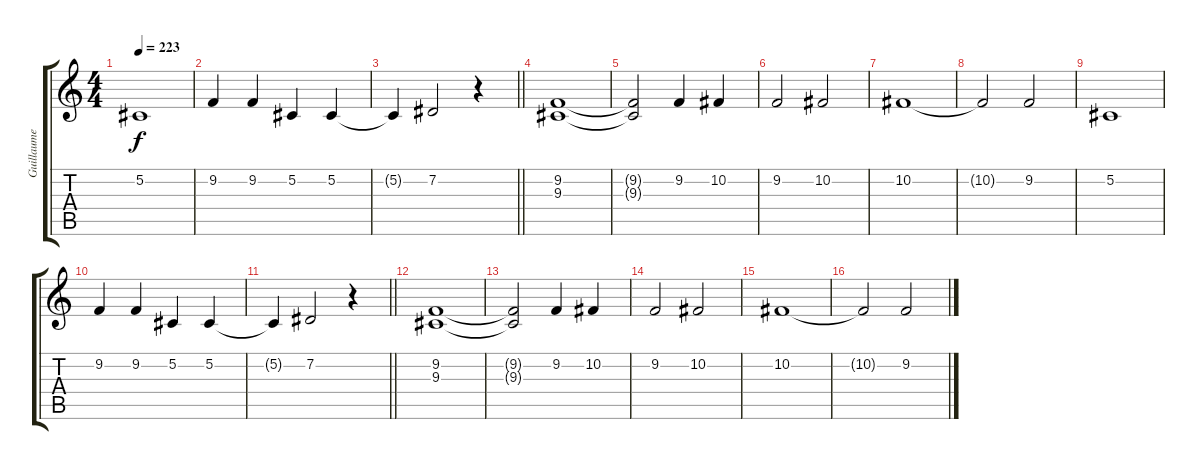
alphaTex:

\track ("Guillaume Lead" "Guillaume ") {instrument bassoon}
\staff {score tabs}
\tuning (Db4 Ab3 E3 B2 Gb2 B1) {hide}
\ts (4 4)
\tempo 223
\clef g2
\ks c
5.2.1{dy f} |
9.2.4 9.2.4 5.2.4 5.2.4 |
\barLineRight lightlight
5.2{t}.4 7.2.2 r.4 |
(9.2 9.3).1 |
(9.2{t} 9.3{t}).2 9.2.4 10.2.4 |
9.2.2 10.2.2 |
10.2.1 |
10.2{t}.2 9.2.2 |
5.2.1 |
9.2.4 9.2.4 5.2.4 5.2.4 |
\barLineRight lightlight
5.2{t}.4 7.2.2 r.4 |
(9.2 9.3).1 |
(9.2{t} 9.3{t}).2 9.2.4 10.2.4 |
9.2.2 10.2.2 |
10.2.1 |
10.2{t}.2 9.2.2
